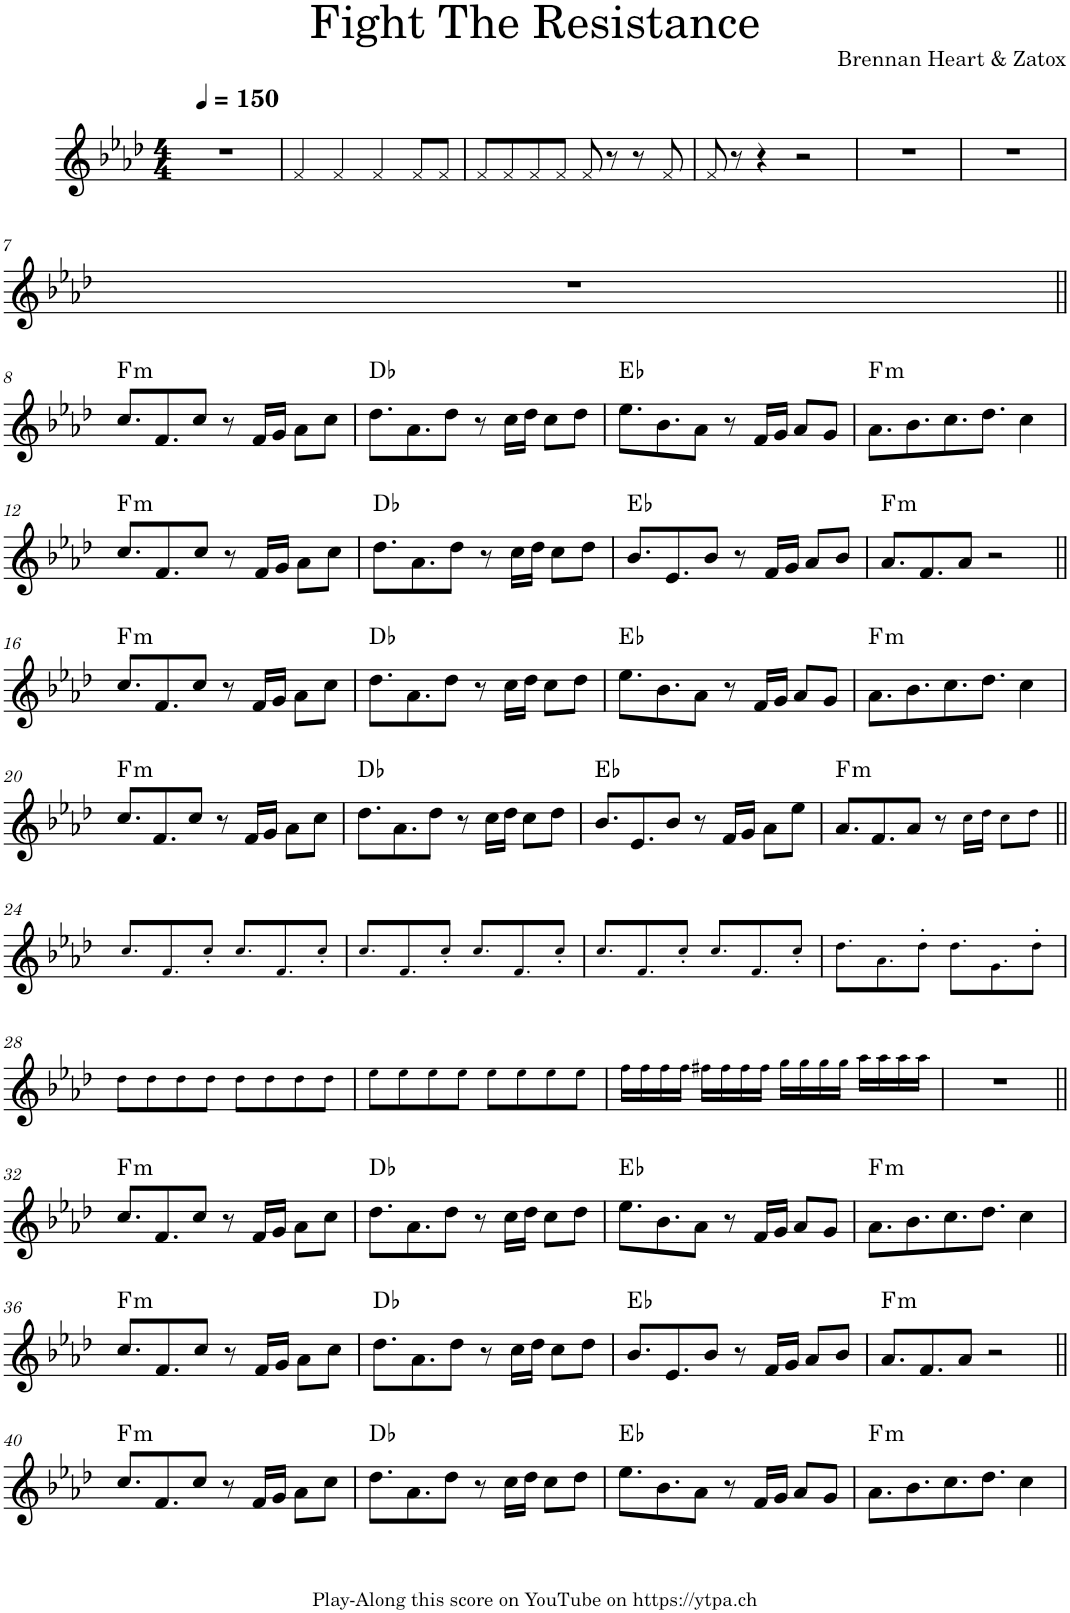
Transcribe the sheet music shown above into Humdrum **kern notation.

**kern	**harte
*part1	*part1
*staff1	*
*I"Voice	*
*I'Vc.	*
*clefG2	*
*k[b-e-a-d-]	*
*M4/4	*
=1	=1
1r	.
=2	=2
*MM150	*
4f!/	.
4f!/	.
4f!/	.
8f!/L	.
8f!/J	.
=3	=3
8f!/L	.
8f!/	.
8f!/	.
8f!/J	.
8f!/	.
8r	.
8r	.
8f!/	.
=4	=4
8f!/	.
8r	.
4r	.
2r	.
=5	=5
1r	.
=6	=6
1r	.
!!LO:LB:g=z
=7	=7
1r	.
!!LO:LB:g=z
=8||	=8||
!	!LO:H:kt=m
8.cc/L	F:min
8.f/	.
8cc/J	.
8r	.
16f/LL	.
16g/JJ	.
8a-\L	.
8cc\J	.
=9	=9
8.dd-\L	Db:maj
8.a-\	.
8dd-\J	.
8r	.
16cc\LL	.
16dd-\JJ	.
8cc\L	.
8dd-\J	.
=10	=10
8.ee-\L	Eb:maj
8.b-\	.
8a-\J	.
8r	.
16f/LL	.
16g/JJ	.
8a-/L	.
8g/J	.
=11	=11
!	!LO:H:kt=m
8.a-\L	F:min
8.b-\	.
8.cc\	.
8.dd-\J	.
4cc\	.
!!LO:LB:g=z
=12	=12
!	!LO:H:kt=m
8.cc/L	F:min
8.f/	.
8cc/J	.
8r	.
16f/LL	.
16g/JJ	.
8a-\L	.
8cc\J	.
=13	=13
8.dd-\L	Db:maj
8.a-\	.
8dd-\J	.
8r	.
16cc\LL	.
16dd-\JJ	.
8cc\L	.
8dd-\J	.
=14	=14
8.b-/L	Eb:maj
8.e-/	.
8b-/J	.
8r	.
16f/LL	.
16g/JJ	.
8a-/L	.
8b-/J	.
=15	=15
!	!LO:H:kt=m
8.a-/L	F:min
8.f/	.
8a-/J	.
2r	.
!!LO:LB:g=z
=16||	=16||
!	!LO:H:kt=m
8.cc/L	F:min
8.f/	.
8cc/J	.
8r	.
16f/LL	.
16g/JJ	.
8a-\L	.
8cc\J	.
=17	=17
8.dd-\L	Db:maj
8.a-\	.
8dd-\J	.
8r	.
16cc\LL	.
16dd-\JJ	.
8cc\L	.
8dd-\J	.
=18	=18
8.ee-\L	Eb:maj
8.b-\	.
8a-\J	.
8r	.
16f/LL	.
16g/JJ	.
8a-/L	.
8g/J	.
=19	=19
!	!LO:H:kt=m
8.a-\L	F:min
8.b-\	.
8.cc\	.
8.dd-\J	.
4cc\	.
!!LO:LB:g=z
=20	=20
!	!LO:H:kt=m
8.cc/L	F:min
8.f/	.
8cc/J	.
8r	.
16f/LL	.
16g/JJ	.
8a-\L	.
8cc\J	.
=21	=21
8.dd-\L	Db:maj
8.a-\	.
8dd-\J	.
8r	.
16cc\LL	.
16dd-\JJ	.
8cc\L	.
8dd-\J	.
=22	=22
8.b-/L	Eb:maj
8.e-/	.
8b-/J	.
8r	.
16f/LL	.
16g/JJ	.
8a-\L	.
8ee-\J	.
=23	=23
!	!LO:H:kt=m
8.a-/L	F:min
8.f/	.
8a-/J	.
8r	.
16cc!\LL	.
16dd-!\JJ	.
8cc!\L	.
8dd-!\J	.
!!LO:LB:g=z
=24||	=24||
8.cc!/L	.
8.f!/	.
8cc'!/J	.
8.cc!/L	.
8.f!/	.
8cc'!/J	.
=25	=25
8.cc!/L	.
8.f!/	.
8cc'!/J	.
8.cc!/L	.
8.f!/	.
8cc'!/J	.
=26	=26
8.cc!/L	.
8.f!/	.
8cc'!/J	.
8.cc!/L	.
8.f!/	.
8cc'!/J	.
=27	=27
8.dd-!\L	.
8.a-!\	.
8dd-'!\J	.
8.dd-!\L	.
8.g!\	.
8dd-'!\J	.
!!LO:LB:g=z
=28	=28
8dd-!\L	.
8dd-!\	.
8dd-!\	.
8dd-!\J	.
8dd-!\L	.
8dd-!\	.
8dd-!\	.
8dd-!\J	.
=29	=29
8ee-!\L	.
8ee-!\	.
8ee-!\	.
8ee-!\J	.
8ee-!\L	.
8ee-!\	.
8ee-!\	.
8ee-!\J	.
=30	=30
16ff!\LL	.
16ff!\	.
16ff!\	.
16ff!\JJ	.
16ff#X!\LL	.
16ff#!\	.
16ff#!\	.
16ff#!\JJ	.
16gg!\LL	.
16gg!\	.
16gg!\	.
16gg!\JJ	.
16aa-!\LL	.
16aa-!\	.
16aa-!\	.
16aa-!\JJ	.
=31	=31
1r	.
!!LO:LB:g=z
=32||	=32||
!	!LO:H:kt=m
8.cc/L	F:min
8.f/	.
8cc/J	.
8r	.
16f/LL	.
16g/JJ	.
8a-\L	.
8cc\J	.
=33	=33
8.dd-\L	Db:maj
8.a-\	.
8dd-\J	.
8r	.
16cc\LL	.
16dd-\JJ	.
8cc\L	.
8dd-\J	.
=34	=34
8.ee-\L	Eb:maj
8.b-\	.
8a-\J	.
8r	.
16f/LL	.
16g/JJ	.
8a-/L	.
8g/J	.
=35	=35
!	!LO:H:kt=m
8.a-\L	F:min
8.b-\	.
8.cc\	.
8.dd-\J	.
4cc\	.
!!LO:LB:g=z
=36	=36
!	!LO:H:kt=m
8.cc/L	F:min
8.f/	.
8cc/J	.
8r	.
16f/LL	.
16g/JJ	.
8a-\L	.
8cc\J	.
=37	=37
8.dd-\L	Db:maj
8.a-\	.
8dd-\J	.
8r	.
16cc\LL	.
16dd-\JJ	.
8cc\L	.
8dd-\J	.
=38	=38
8.b-/L	Eb:maj
8.e-/	.
8b-/J	.
8r	.
16f/LL	.
16g/JJ	.
8a-/L	.
8b-/J	.
=39	=39
!	!LO:H:kt=m
8.a-/L	F:min
8.f/	.
8a-/J	.
2r	.
!!LO:LB:g=z
=40||	=40||
!	!LO:H:kt=m
8.cc/L	F:min
8.f/	.
8cc/J	.
8r	.
16f/LL	.
16g/JJ	.
8a-\L	.
8cc\J	.
=41	=41
8.dd-\L	Db:maj
8.a-\	.
8dd-\J	.
8r	.
16cc\LL	.
16dd-\JJ	.
8cc\L	.
8dd-\J	.
=42	=42
8.ee-\L	Eb:maj
8.b-\	.
8a-\J	.
8r	.
16f/LL	.
16g/JJ	.
8a-/L	.
8g/J	.
=43	=43
!	!LO:H:kt=m
8.a-\L	F:min
8.b-\	.
8.cc\	.
8.dd-\J	.
4cc\	.
=	=
*-	*-
